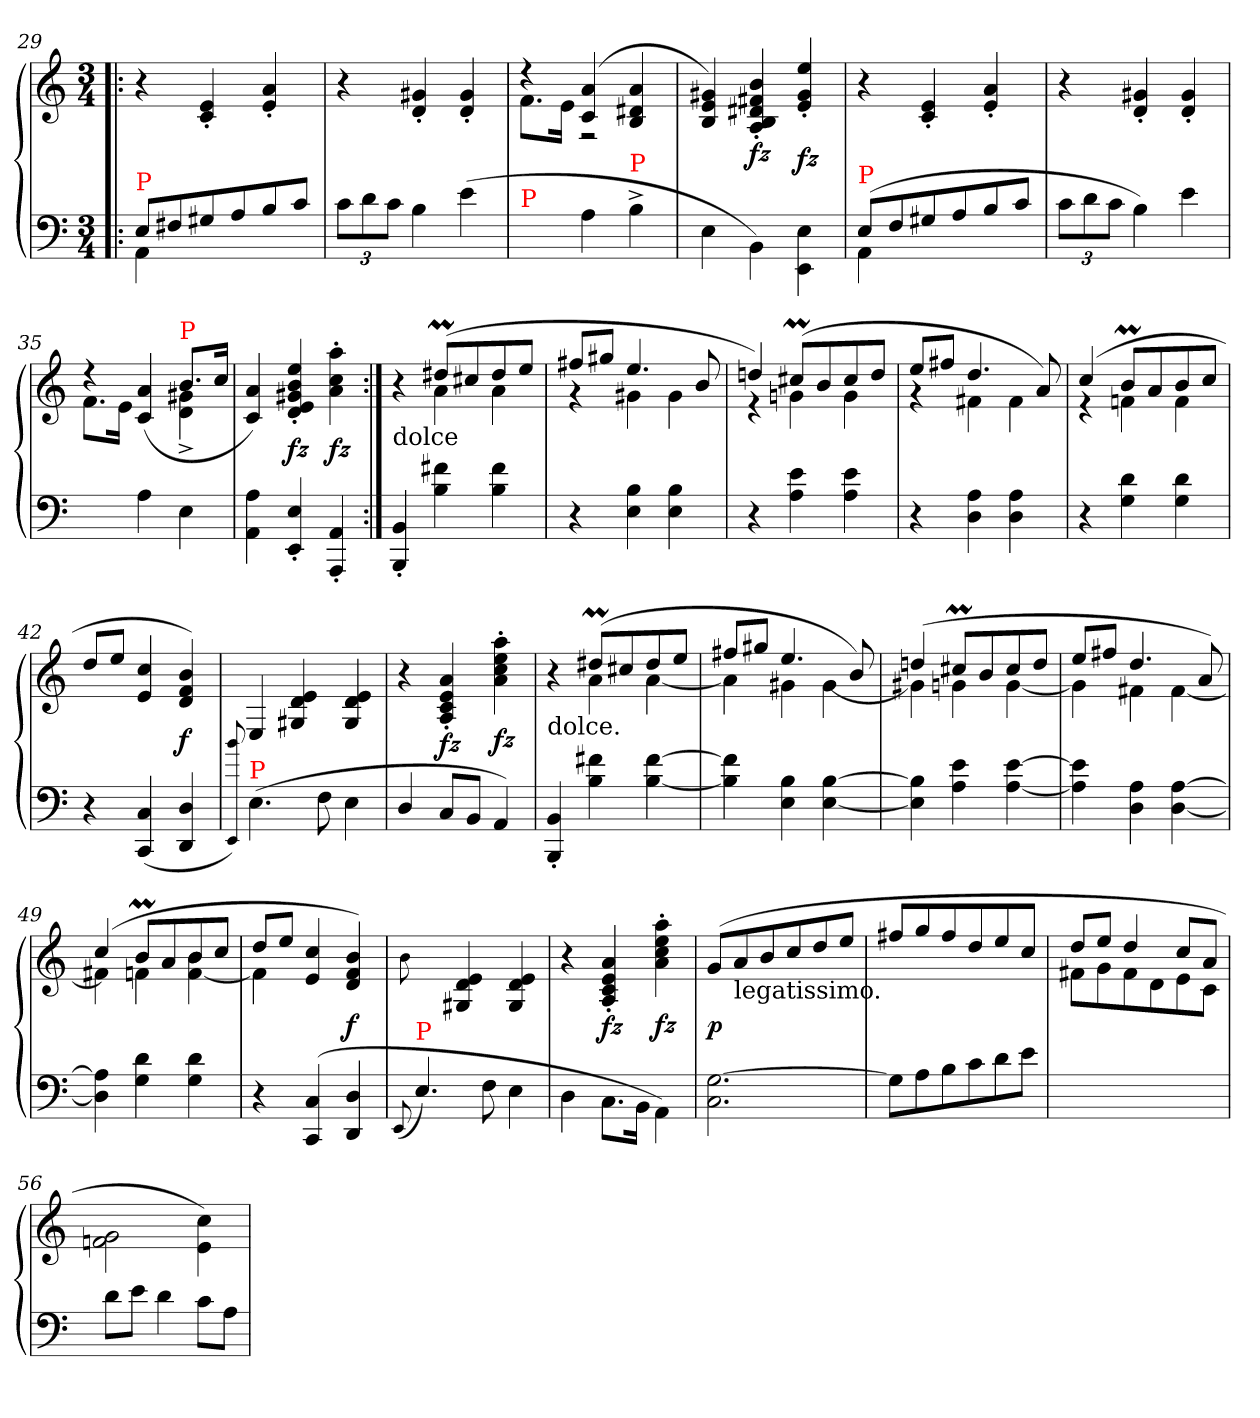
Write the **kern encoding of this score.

**kern	**kern	**dynam
*part1	*part1	*part1
*staff2	*staff1	*staff1/2
*clefF4	*clefG2	*
*k[]	*k[]	*
*C:	*C:	*
*M3/4	*M3/4	*
=29!|:	=29!|:	=29!|:
*^	*	*
!LO:TX:a:color=red:t=P	!	!	!
8EL	4AA	4r	.
8F#X	.	.	.
8G#X	2ryy	4c' 4e'	.
8A	.	.	.
8B	.	4e' 4a'	.
8cJ	.	.	.
*v	*v	*	*
=30	=30	=30
*Xbrackettup	*	*
12cL	4r	.
12d	.	.
12cJ	.	.
4B	4d' 4g#X'	.
(>4e	4d' 4g#'	.
=31	=31	=31
*	*^	*
!LO:TX:a:color=red:t=P	!	!	!
4ryy	4rdd	8.fL	.
.	.	16eJk	.
4A	(4c 4a	2rF	.
!LO:TX:a:color=red:t=P	!	!	!
4B^<	4B 4d#X 4a	.	.
*	*v	*v	*
=32	=32	=32
4E	4B 4e 4g#X)	.
4BB\)	4A'> 4B'> 4d#X'> 4f#X'> 4b'>	fz
4EE\ 4E\	4e'> 4g#'> 4ee'>	fz
=33	=33	=33
*^	*	*
!LO:TX:a:color=red:t=P	!	!	!
(8EL	4AA	4r	.
8F	.	.	.
8G#X	2ryy	4c' 4e'	.
8A	.	.	.
8B	.	4e' 4a'	.
8cJ	.	.	.
*v	*v	*	*
=34	=34	=34
12cL	4r	.
12d	.	.
12cJ	.	.
4B)	4d' 4g#X'	.
4e	4d' 4g#'	.
=35	=35	=35
*	*^	*
4ryy	4rdd	8.fL	.
.	.	16eJk	.
4A	(>4c 4a	4ryy	.
!	!LO:TX:a:color=red:t=P	!	!
4E	8.bL	4d^ 4g#X^	.
.	16ccJk	.	.
*	*v	*v	*
=36	=36	=36
4AA 4A	4c 4a)	.
4EE' 4E'	4d' 4e' 4g#X' 4b' 4ee'	fz
4AAA' 4AA'	4a' 4cc' 4aa'	fz
=37:|!	=37:|!	=37:|!
*	*^	*
!	!LO:TX:b:t=dolce	!	!
4BBB' 4BB'	4ryy	4r	.
4B 4f#X	(8dd#XmL	4a	.
.	8cc#X	.	.
4B 4f#	8dd#	4a	.
.	8eeJ	.	.
=38	=38	=38	=38
4r	8ff#XL	4rg	.
.	8gg#XJ	.	.
4E 4B	4.ee	4g#X	.
4E 4B	.	4g#	.
.	8b	.	.
=39	=39	=39	=39
4r	4ddn)	4re	.
4A 4e	(8cc#XmL	4gn	.
.	8b	.	.
4A 4e	8cc#	4g	.
.	8ddJ	.	.
=40	=40	=40	=40
4r	8eeL	4rg	.
.	8ff#XJ	.	.
4D 4A	4.dd	4f#X	.
4D 4A	.	4f#	.
.	8a)	.	.
=41	=41	=41	=41
4r	(4cc	4re	.
4G 4d	8bmL	4fn	.
.	8a	.	.
4G 4d	8b	4f	.
.	8ccJ	.	.
*	*v	*v	*
=42	=42	=42
4r	8dd/L	.
.	8eeJ	.
(<4CC 4C	4e 4cc	.
4DD 4D	4d 4f 4b)	f
=43	=43	=43
8qqEE/ 8qqb/)	.	.
!LO:TX:a:color=red:t=P	!	!
(<4.E	4E/	.
.	4G#X 4d 4e	.
8F	.	.
4E	4G# 4d 4e	.
=44	=44	=44
4D/	4r	.
8CL	4A' 4c' 4e' 4a'	fz
8BBJ	.	.
4AA)	4a' 4cc' 4ee' 4aa'	fz
=45	=45	=45
*	*^	*
!	!LO:TX:b:t=dolce.	!	!
4BBB' 4BB'	4ryy	4r	.
4B 4f#X	(8dd#XmL	4a	.
.	8cc#X	.	.
[4B [4f#	8dd#	[4a	.
.	8eeJ	.	.
=46	=46	=46	=46
4B] 4f#]	8ff#XL	4a]	.
.	8gg#XJ	.	.
4E 4B	4.ee	4g#X	.
[4E [4B	.	[4g#	.
.	8b)	.	.
=47	=47	=47	=47
4E] 4B]	(4ddn	4g#X]	.
4A 4e	8cc#XmL	4gn	.
.	8b	.	.
[4A [4e	8cc#	[4g	.
.	8ddJ	.	.
=48	=48	=48	=48
4A] 4e]	8eeL	4g]	.
.	8ff#XJ	.	.
4D 4A	4.dd	4f#X	.
[4D [4A	.	[4f#	.
.	8a)	.	.
=49	=49	=49	=49
4D] 4A]	(4cc	4f#X]	.
4G 4d	8bmL	4fn	.
.	8a	.	.
4G 4d	8b	4b [4f	.
.	8ccJ	.	.
=50	=50	=50	=50
4r	8ddL	4f]	.
.	8eeJ	.	.
(<4CC 4C	4e 4cc	2ryy	.
4DD 4D	4d 4f 4b)	.	f
*	*v	*v	*
=51	=51	=51
(>8qqEE/	8qqb\	.
!LO:TX:a:color=red:t=P	!	!
4.E/)	4ryy	.
.	4G#X 4d 4e	.
8F	.	.
4E	4G# 4d 4e	.
=52	=52	=52
4D	4r	.
8.C\L	4A'>/ 4c'>/ 4e'>/ 4a'>/	fz
16BB\Jk	.	.
4AA\)	4a' 4cc' 4ee' 4aa'	fz
=53	=53	=53
2.C [2.G	(>8g/L	p
!	!LO:TX:b:t=legatissimo.	!
.	8a/	.
.	8b/	.
.	8cc/	.
.	8dd/	.
.	8ee/J	.
=54	=54	=54
8GL]	8ff#X/L	.
8A	8gg/	.
8B	8ff#/	.
8c	8dd/	.
8d\	8ee/	.
8e\J	8cc/J	.
=55	=55	=55
*	*^	*
2.ryy	8ddL	8f#XL	.
.	8eeJ	8g	.
.	4dd	8f#	.
.	.	8d	.
.	8ccL	8e	.
.	8aJ	8cJ	.
*	*v	*v	*
=56	=56	=56
8dL	2g\ 2fn\	.
8eJ	.	.
4d	.	.
8cL	4e\ 4cc\)	.
8AJ	.	.
=	=	=
*-	*-	*-
